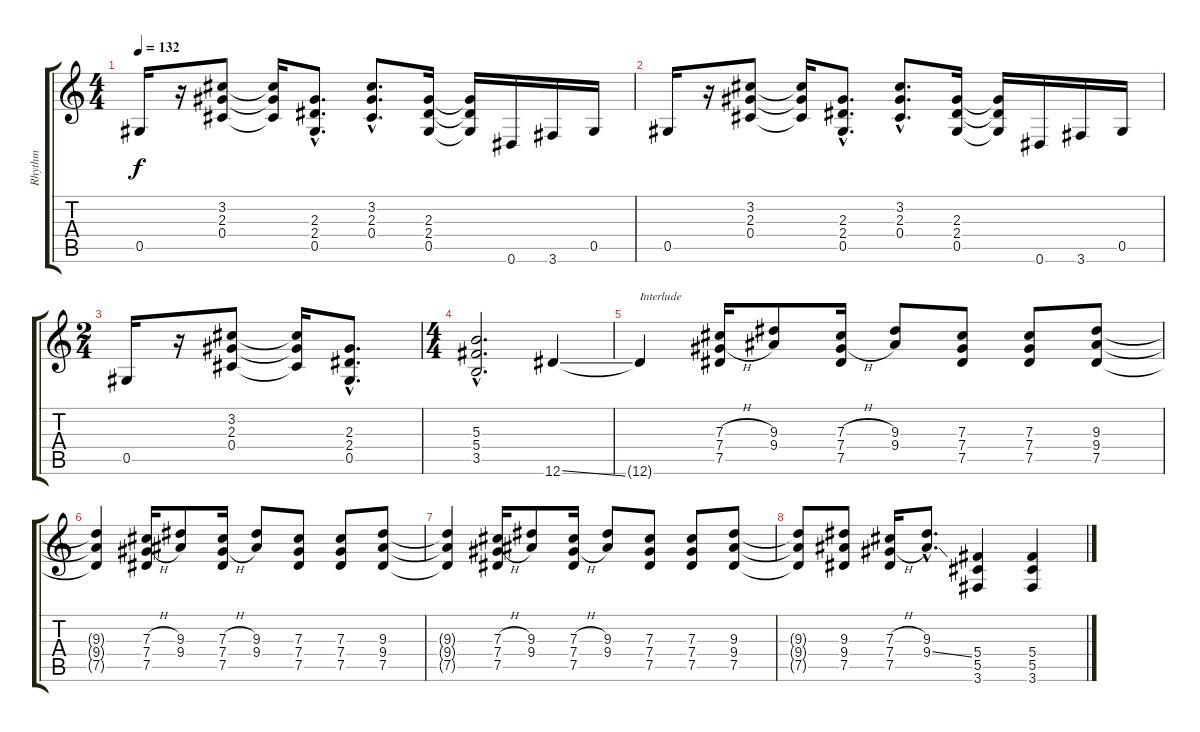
\track ("Rhythm" "Rhythm") {instrument distortionguitar}
\staff {score tabs}
\tuning (Eb4 Bb3 Gb3 Db3 Ab2 Eb2) {hide}
\ts (4 4)
\tempo 132
\clef g2
\ks c
0.5.16{dy f} r.16 (3.2 2.3 0.4).8 (3.2{t} 2.3{t} 0.4{t}).16 (2.3{hac} 2.4{hac} 0.5{hac}).8{d} (3.2{hac} 2.3{hac} 0.4{hac}).8{d} (2.3 2.4 0.5).16 (2.3{t} 2.4{t} 0.5{t}).16 0.6.16 3.6.16 0.5.16 |
0.5.16 r.16 (3.2 2.3 0.4).8 (3.2{t} 2.3{t} 0.4{t}).16 (2.3{hac} 2.4{hac} 0.5{hac}).8{d} (3.2{hac} 2.3{hac} 0.4{hac}).8{d} (2.3 2.4 0.5).16 (2.3{t} 2.4{t} 0.5{t}).16 0.6.16 3.6.16 0.5.16 |
\ts (2 4)
0.5.16 r.16 (3.2 2.3 0.4).8 (3.2{t} 2.3{t} 0.4{t}).16 (2.3{hac} 2.4{hac} 0.5{hac}).8{d} |
\ts (4 4)
(5.3{hac} 5.4{hac} 3.5{hac}).2{d} 12.6{ss}.4 |
12.6{t}.4{txt "Interlude"} (7.3{h} 7.4{h} 7.5).16 (9.3 9.4).8 (7.3{h} 7.4{h} 7.5).16 (9.3 9.4).8 (7.3 7.4 7.5).8 (7.3 7.4 7.5).8 (9.3 9.4 7.5).8 |
(9.3{t} 9.4{t} 7.5{t}).4 (7.3{h} 7.4{h} 7.5).16 (9.3 9.4).8 (7.3{h} 7.4{h} 7.5).16 (9.3 9.4).8 (7.3 7.4 7.5).8 (7.3 7.4 7.5).8 (9.3 9.4 7.5).8 |
(9.3{t} 9.4{t} 7.5{t}).4 (7.3{h} 7.4{h} 7.5).16 (9.3 9.4).8 (7.3{h} 7.4{h} 7.5).16 (9.3 9.4).8 (7.3 7.4 7.5).8 (7.3 7.4 7.5).8 (9.3 9.4 7.5).8 |
(9.3{t} 9.4{t} 7.5{t}).8 (9.3 9.4 7.5).8 (7.3{h} 7.4{h} 7.5).16 (9.3{hac} 9.4{ss hac}).8{d} (5.4 5.5 3.6).4 (5.4 5.5 3.6).4
